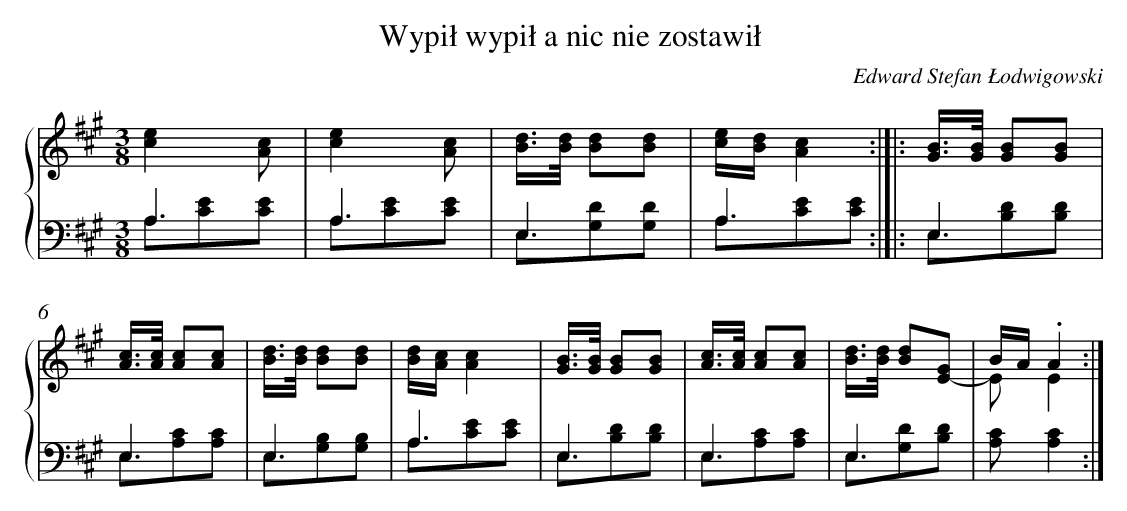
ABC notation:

X:1
T: Wypił wypił a nic nie zostawił
C: Edward Stefan Łodwigowski
L: 1/8
M: 3/8
%%staves {1 2}
V: 1 clef=treble
V: 2 clef=bass
K: A
[V:1] [e2c2][cA] |
[V:2] A,3 & A,[EC][EC] |
[V:1] [e2c2][cA] |
[V:2] A,3 & A,[EC][EC] |
[V:1] [d/B/]>[d/B/] [dB][dB] |
[V:2] E,3 & E,[DG,][DG,] |
[V:1] [e/c/][d/B/][c2A2] :|]|:
[V:2] A,3 & A,[EC][EC] :|]|:
[V:1] [B/G/]>[B/G/] [BG][BG] |
[V:2] E,3 & E,[DB,][DB,] |
[V:1] [c/A/]>[c/A/] [cA][cA] |
[V:2] E,3 & E,[CA,][CA,] |
[V:1] [d/B/]>[d/B/] [dB][dB] |
[V:2] E,3 & E,[B,G,][B,G,] |
[V:1] [d/B/][c/A/][c2A2] |
[V:2] A,3 & A,[EC][EC] |
[V:1] [B/G/]>[B/G/] [BG][BG] |
[V:2] E,3 & E,[DB,][DB,] |
[V:1] [c/A/]>[c/A/] [cA][cA] |
[V:2] E,3 & E,[CA,][CA,] |
[V:1] [d/B/]>[d/B/] [dB][GE-] |
[V:2] E,3 & E,[DG,][DB,] |
[V:1] B/A/.A2 & EE2 :|]
[V:2] [CA,][C2A,2] :|]
